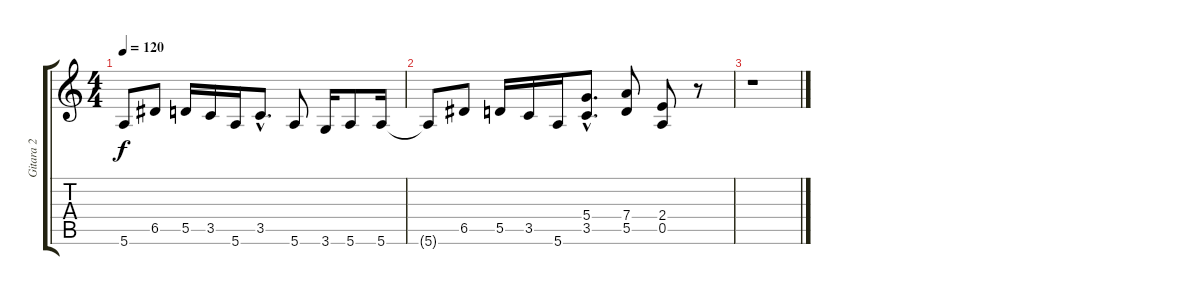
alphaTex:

\track ("Gitara 2" "Gitara 2") {instrument distortionguitar}
\staff {score tabs}
\tuning (E4 B3 G3 D3 A2 E2) {hide}
\ts (4 4)
\tempo 120
\clef g2
\ks c
5.6.8{dy f} 6.5.8 5.5.16 3.5.16 5.6.16 3.5{hac}.8{d} 5.6.8 3.6.16 5.6.8 5.6.16 |
5.6{t}.8 6.5.8 5.5.16 3.5.16 5.6.16 (5.4{hac} 3.5{hac}).8{d} (7.4 5.5).8 (2.4 0.5).8 r.8 |
r.1
